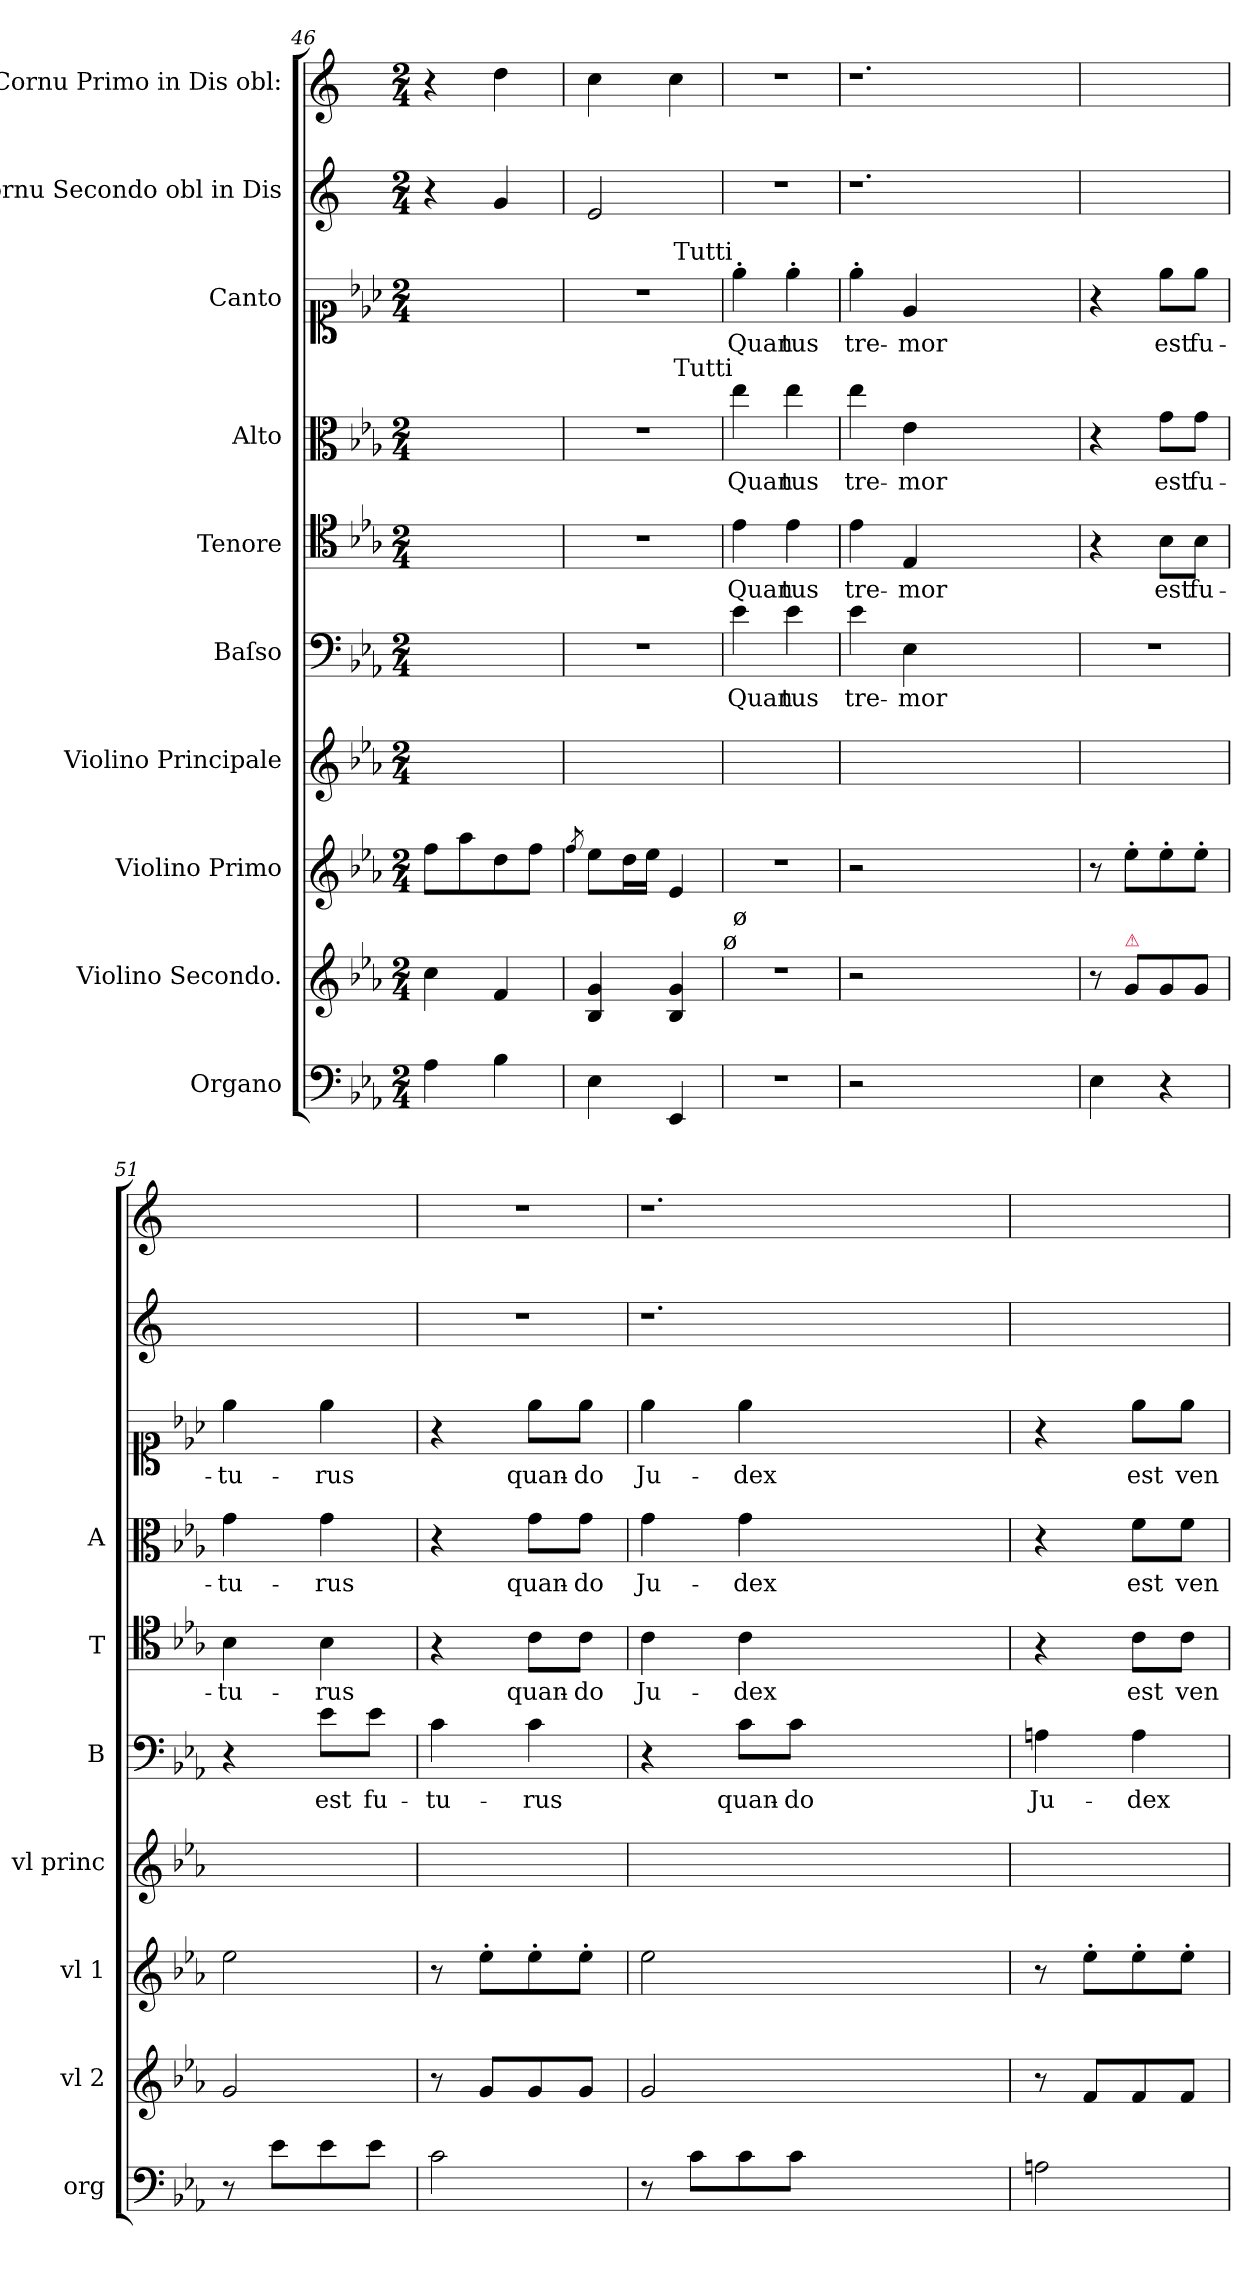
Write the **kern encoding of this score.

**kern	**kern	**dynam	**kern	**dynam	**kern	**kern	**text	**kern	**text	**kern	**text	**dynam	**kern	**text	**kern	**kern
*part10	*part9	*part9	*part8	*part8	*part7	*part6	*part6	*part5	*part5	*part4	*part4	*part4	*part3	*part3	*part2	*part1
*staff10	*staff9	*staff9	*staff8	*staff8	*staff7	*staff6	*staff6	*staff5	*staff5	*staff4	*staff4	*staff4	*staff3	*staff3	*staff2	*staff1
*I"Organo	*I"Violino Secondo.	*	*I"Violino Primo	*	*I"Violino Principale	*I"Baſso	*	*I"Tenore	*	*I"Alto	*	*	*I"Canto	*	*I"Cornu Secondo obl in Dis	*I"Cornu Primo in Dis obl:
*I'org	*I'vl 2	*	*I'vl 1	*	*I'vl princ	*I'B	*	*I'T	*	*I'A	*	*	*	*	*	*
*clefF4	*clefG2	*	*clefG2	*	*clefG2	*clefF4	*	*clefC4	*	*clefC3	*	*	*clefC1	*	*clefG2	*clefG2
*	*	*	*	*	*	*	*	*	*	*	*	*	*	*	*ITrd5c9	*ITrd5c9
*k[b-e-a-]	*k[b-e-a-]	*	*k[b-e-a-]	*	*k[b-e-a-]	*k[b-e-a-]	*	*k[b-e-a-]	*	*k[b-e-a-]	*	*	*k[b-e-a-]	*	*k[b-e-a-]	*k[b-e-a-]
*E-:	*E-:	*	*E-:	*	*E-:	*E-:	*	*E-:	*	*E-:	*	*	*E-:	*	*E-:	*E-:
*M2/4	*M2/4	*	*M2/4	*	*M2/4	*M2/4	*	*M2/4	*	*M2/4	*	*	*M2/4	*	*M2/4	*M2/4
=46	=46	=46	=46	=46	=46	=46	=46	=46	=46	=46	=46	=46	=46	=46	=46	=46
4A-\	4cc\	.	8ff\L	.	2ryy	2ryy	.	2ryy	.	2ryy	.	.	2ryy	.	4r	4r
.	.	.	8aa-\	.	.	.	.	.	.	.	.	.	.	.	.	.
4B-\	4f/	.	8dd\	.	.	.	.	.	.	.	.	.	.	.	4B-/	4f\
.	.	.	8ff\J	.	.	.	.	.	.	.	.	.	.	.	.	.
=47	=47	=47	=47	=47	=47	=47	=47	=47	=47	=47	=47	=47	=47	=47	=47	=47
.	.	.	8qff/	.	.	.	.	.	.	.	.	.	.	.	.	.
4E-\	4B-/ 4g/	.	8ee-\L	.	2ryy	2r	.	2r	.	2r	.	.	2r	.	2G/	4e-\
.	.	.	16dd\L	.	.	.	.	.	.	.	.	.	.	.	.	.
.	.	.	16ee-\JJ	.	.	.	.	.	.	.	.	.	.	.	.	.
4EE-/	4B-/ 4g/	.	4e-/	.	.	.	.	.	.	.	.	.	.	.	.	4e-\
!	!LO:TX:a:t=ø	!	!	!	!	!	!	!	!	!	!	!	!	!	!	!
=48	=48	=48	=48	=48	=48	=48	=48	=48	=48	=48	=48	=48	=48	=48	=48	=48
!	!	!	!	!	!	!	!	!	!	!	!	!	!LO:TX:a:rj:t=Tutti	!	!	!
!	!	!	!	!	!	!	!	!	!	!LO:TX:a:rj:t=Tutti	!	!	!	!	!	!
!	!LO:TX:a:t=ø	!	!	!	!	!	!	!	!	!	!	!	!	!	!	!
!	!	!	!	!	!	!	!	!	!	!	!	!LO:DY:b	!	!	!	!
2r	2r	.	2r	.	2ryy	4e-\	Quan-	4e-\	Quan-	4ee-\	Quan-	fortiſs.	4ee-'\	Quan-	2r	2r
.	.	.	.	.	.	4e-\	-tus	4e-\	-tus	4ee-\	-tus	.	4ee-'\	-tus	.	.
=49	=49	=49	=49	=49	=49	=49	=49	=49	=49	=49	=49	=49	=49	=49	=49	=49
2r	2r	.	2r	.	2ryy	4e-\	tre-	4e-\	tre-	4ee-\	tre-	.	4ee-'\	tre-	1.r	1.r
.	.	.	.	.	.	4E-\	-mor	4E-/	-mor	4e-\	-mor	.	4e-/	-mor	.	.
1ryy	1ryy	.	1ryy	.	1ryy	1ryy	.	1ryy	.	1ryy	.	.	1ryy	.	.	.
=50	=50	=50	=50	=50	=50	=50	=50	=50	=50	=50	=50	=50	=50	=50	=50	=50
4E-\	8r	.	8r	.	2ryy	2r	.	4r	.	4r	.	.	4r	.	2ryy	2ryy
!	!LO:TX:a:color=crimson:t=⚠	!	!	!	!	!	!	!	!	!	!	!	!	!	!	!
!	!	!LO:DY:b	!	!LO:DY:b:rj	!	!	!	!	!	!	!	!	!	!	!	!
.	8g/L	fortiſsime	8ee-'\L	fortiſsime	.	.	.	.	.	.	.	.	.	.	.	.
4r	8g/	.	8ee-'\	.	.	.	.	8B-\L	est	8g\L	est	.	8ee-\L	est	.	.
.	8g/J	.	8ee-'\J	.	.	.	.	8B-\J	fu-	8g\J	fu-	.	8ee-\J	fu-	.	.
=51	=51	=51	=51	=51	=51	=51	=51	=51	=51	=51	=51	=51	=51	=51	=51	=51
8r	2g/	.	2ee-\	.	2ryy	4r	.	4B-\	-tu-	4g\	-tu-	.	4ee-\	-tu-	2ryy	2ryy
8e-\L	.	.	.	.	.	.	.	.	.	.	.	.	.	.	.	.
8e-\	.	.	.	.	.	8e-\L	est	4B-\	-rus	4g\	-rus	.	4ee-\	-rus	.	.
8e-\J	.	.	.	.	.	8e-\J	fu-	.	.	.	.	.	.	.	.	.
=52	=52	=52	=52	=52	=52	=52	=52	=52	=52	=52	=52	=52	=52	=52	=52	=52
2c\	8r	.	8r	.	2ryy	4c\	-tu-	4r	.	4r	.	.	4r	.	2r	2r
.	8g/L	.	8ee-'\L	.	.	.	.	.	.	.	.	.	.	.	.	.
.	8g/	.	8ee-'\	.	.	4c\	-rus	8c\L	quan-	8g\L	quan-	.	8ee-\L	quan-	.	.
.	8g/J	.	8ee-'\J	.	.	.	.	8c\J	-do	8g\J	-do	.	8ee-\J	-do	.	.
=53	=53	=53	=53	=53	=53	=53	=53	=53	=53	=53	=53	=53	=53	=53	=53	=53
8r	2g/	.	2ee-\	.	2ryy	4r	.	4c\	Ju-	4g\	Ju-	.	4ee-\	Ju-	1.r	1.r
8c\L	.	.	.	.	.	.	.	.	.	.	.	.	.	.	.	.
8c\	.	.	.	.	.	8c\L	quan-	4c\	-dex	4g\	-dex	.	4ee-\	-dex	.	.
8c\J	.	.	.	.	.	8c\J	-do	.	.	.	.	.	.	.	.	.
1ryy	1ryy	.	1ryy	.	1ryy	1ryy	.	1ryy	.	1ryy	.	.	1ryy	.	.	.
=54	=54	=54	=54	=54	=54	=54	=54	=54	=54	=54	=54	=54	=54	=54	=54	=54
2An\	8r	.	8r	.	2ryy	4An\	Ju-	4r	.	4r	.	.	4r	.	2ryy	2ryy
.	8f/L	.	8ee-'\L	.	.	.	.	.	.	.	.	.	.	.	.	.
.	8f/	.	8ee-'\	.	.	4A\	-dex	8c\L	est	8f\L	est	.	8ee-\L	est	.	.
.	8f/J	.	8ee-'\J	.	.	.	.	8c\J	ven-	8f\J	ven-	.	8ee-\J	ven-	.	.
=	=	=	=	=	=	=	=	=	=	=	=	=	=	=	=	=
*-	*-	*-	*-	*-	*-	*-	*-	*-	*-	*-	*-	*-	*-	*-	*-	*-
